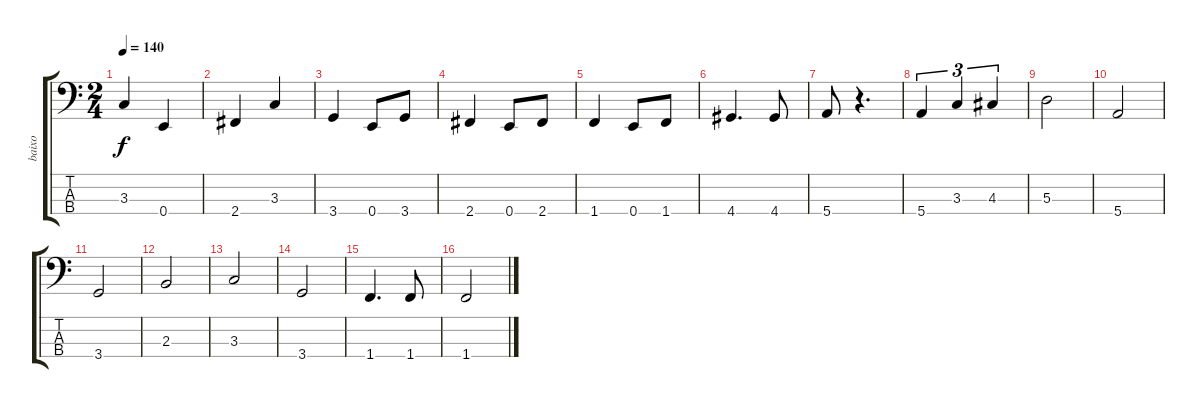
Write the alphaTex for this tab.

\track ("baixo" "baixo") {instrument electricbassfinger}
\staff {score tabs}
\tuning (G2 D2 A1 E1) {hide}
\ts (2 4)
\tempo 140
\clef f4
\ks c
3.3.4{dy f} 0.4.4 |
2.4.4 3.3.4 |
3.4.4 0.4.8 3.4.8 |
2.4.4 0.4.8 2.4.8 |
1.4.4 0.4.8 1.4.8 |
4.4.4{d} 4.4.8 |
5.4.8 r.4{d} |
5.4.4{tu (3 2)} 3.3.4{tu (3 2)} 4.3.4{tu (3 2)} |
5.3.2 |
5.4.2 |
3.4.2 |
2.3.2 |
3.3.2 |
3.4.2 |
1.4.4{d} 1.4.8 |
1.4.2
